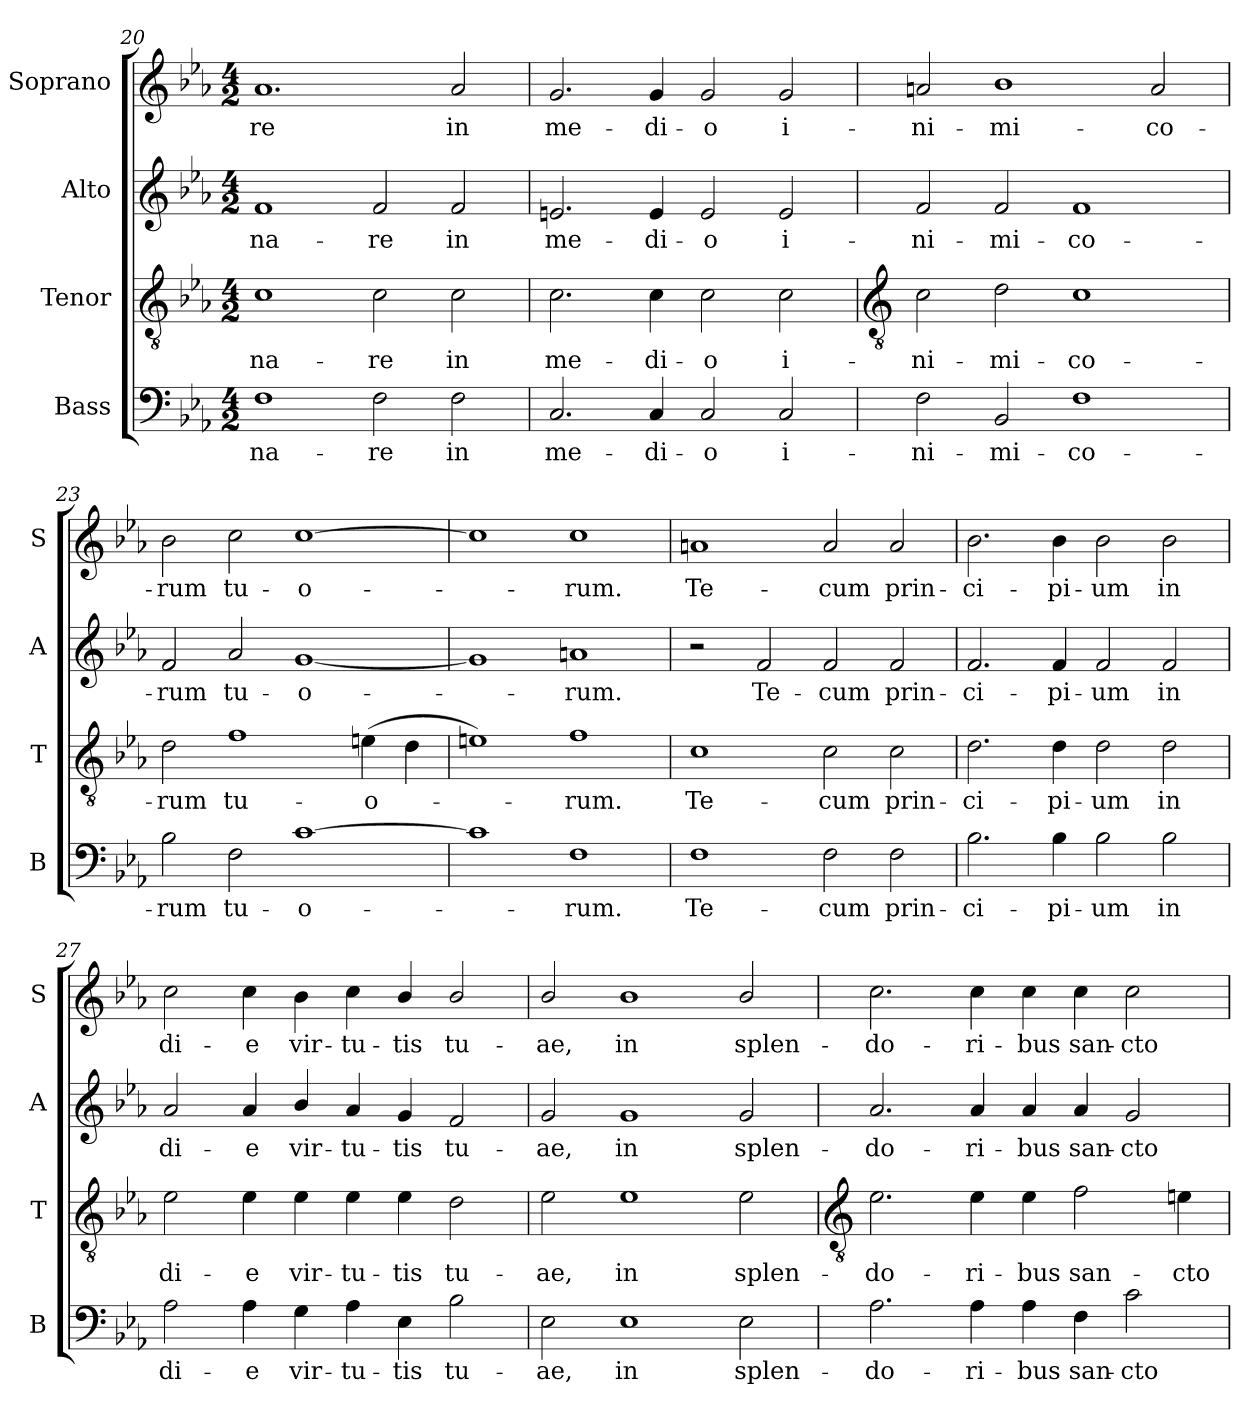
**kern	**text	**kern	**text	**kern	**text	**kern	**text
*part4	*part4	*part3	*part3	*part2	*part2	*part1	*part1
*staff4	*staff4	*staff3	*staff3	*staff2	*staff2	*staff1	*staff1
*I"Bass	*	*I"Tenor	*	*I"Alto	*	*I"Soprano	*
*I'B	*	*I'T	*	*I'A	*	*I'S	*
*clefF4	*	*clefGv2	*	*clefG2	*	*clefG2	*
*k[b-e-a-]	*	*k[b-e-a-]	*	*k[b-e-a-]	*	*k[b-e-a-]	*
*E-:	*	*E-:	*	*E-:	*	*E-:	*
*M4/2	*	*M4/2	*	*M4/2	*	*M4/2	*
=20	=20	=20	=20	=20	=20	=20	=20
!	!LO:LY:b	!	!LO:LY:b	!	!LO:LY:b	!	!LO:LY:b
1F	-na-	1c	-na-	1f	-na-	1.a-	-re
!	!LO:LY:b	!	!LO:LY:b	!	!LO:LY:b	!	!
2F	-re	2c	-re	2f	-re	.	.
!	!LO:LY:b	!	!LO:LY:b	!	!LO:LY:b	!	!LO:LY:b
2F	in	2c	in	2f	in	2a-	in
=21	=21	=21	=21	=21	=21	=21	=21
!	!LO:LY:b	!	!LO:LY:b	!	!LO:LY:b	!	!LO:LY:b
2.C	me-	2.c	me-	2.en	me-	2.g	me-
!	!LO:LY:b	!	!LO:LY:b	!	!LO:LY:b	!	!LO:LY:b
4C	-di-	4c	-di-	4e	-di-	4g	-di-
!	!LO:LY:b	!	!LO:LY:b	!	!LO:LY:b	!	!LO:LY:b
2C	-o	2c	-o	2e	-o	2g	-o
!	!LO:LY:b	!	!LO:LY:b	!	!LO:LY:b	!	!LO:LY:b
2C	i-	2c	i-	2e	i-	2g	i-
!!LO:LB:g=z
=22	=22	=22	=22	=22	=22	=22	=22
*	*	*clefGv2	*	*	*	*	*
!	!LO:LY:b	!	!LO:LY:b	!	!LO:LY:b	!	!LO:LY:b
2F	-ni-	2c	-ni-	2f	-ni-	2an	-ni-
!	!LO:LY:b	!	!LO:LY:b	!	!LO:LY:b	!	!LO:LY:b
2BB-	-mi-	2d	-mi-	2f	-mi-	1b-	-mi-
!	!LO:LY:b	!	!LO:LY:b	!	!LO:LY:b	!	!
1F	-co-	1c	-co-	1f	-co-	.	.
!	!	!	!	!	!	!	!LO:LY:b
.	.	.	.	.	.	2a	-co-
=23	=23	=23	=23	=23	=23	=23	=23
!	!LO:LY:b	!	!LO:LY:b	!	!LO:LY:b	!	!LO:LY:b
2B-	-rum	2d	-rum	2f	-rum	2b-	-rum
!	!LO:LY:b	!	!LO:LY:b	!	!LO:LY:b	!	!LO:LY:b
2F	tu-	1f	tu-	2a-	tu-	2cc	tu-
!	!LO:LY:b	!	!	!	!LO:LY:b	!	!LO:LY:b
[1c	-o-	.	.	[1g	-o-	[1cc	-o-
!	!	!	!LO:LY:b	!	!	!	!
.	.	(>4en	-o-	.	.	.	.
.	.	4d	.	.	.	.	.
=24	=24	=24	=24	=24	=24	=24	=24
1c]	.	1en)	.	1g]	.	1cc]	.
!	!LO:LY:b	!	!LO:LY:b	!	!LO:LY:b	!	!LO:LY:b
1F	rum.	1f	rum.	1an	rum.	1cc	rum.
=25	=25	=25	=25	=25	=25	=25	=25
!	!LO:LY:b	!	!LO:LY:b	!	!	!	!LO:LY:b
1F	Te-	1c	Te-	2r	.	1an	Te-
!	!	!	!	!	!LO:LY:b	!	!
.	.	.	.	2f	Te-	.	.
!	!LO:LY:b	!	!LO:LY:b	!	!LO:LY:b	!	!LO:LY:b
2F	-cum	2c	-cum	2f	-cum	2a	-cum
!	!LO:LY:b	!	!LO:LY:b	!	!LO:LY:b	!	!LO:LY:b
2F	prin-	2c	prin-	2f	prin-	2a	prin-
=26	=26	=26	=26	=26	=26	=26	=26
!	!LO:LY:b	!	!LO:LY:b	!	!LO:LY:b	!	!LO:LY:b
2.B-	-ci-	2.d	-ci-	2.f	-ci-	2.b-	-ci-
!	!LO:LY:b	!	!LO:LY:b	!	!LO:LY:b	!	!LO:LY:b
4B-	-pi-	4d	-pi-	4f	-pi-	4b-	-pi-
!	!LO:LY:b	!	!LO:LY:b	!	!LO:LY:b	!	!LO:LY:b
2B-	-um	2d	-um	2f	-um	2b-	-um
!	!LO:LY:b	!	!LO:LY:b	!	!LO:LY:b	!	!LO:LY:b
2B-	in	2d	in	2f	in	2b-	in
=27	=27	=27	=27	=27	=27	=27	=27
!	!LO:LY:b	!	!LO:LY:b	!	!LO:LY:b	!	!LO:LY:b
2A-	di-	2e-	di-	2a-	di-	2cc	di-
!	!LO:LY:b	!	!LO:LY:b	!	!LO:LY:b	!	!LO:LY:b
4A-	-e	4e-	-e	4a-	-e	4cc	-e
!	!LO:LY:b	!	!LO:LY:b	!	!LO:LY:b	!	!LO:LY:b
4G	vir-	4e-	vir-	4b-/	vir-	4b-	vir-
!	!LO:LY:b	!	!LO:LY:b	!	!LO:LY:b	!	!LO:LY:b
4A-	-tu-	4e-	-tu-	4a-	-tu-	4cc	-tu-
!	!LO:LY:b	!	!LO:LY:b	!	!LO:LY:b	!	!LO:LY:b
4E-	-tis	4e-	-tis	4g	-tis	4b-/	-tis
!	!LO:LY:b	!	!LO:LY:b	!	!LO:LY:b	!	!LO:LY:b
2B-	tu-	2d	tu-	2f	tu-	2b-/	tu-
=28	=28	=28	=28	=28	=28	=28	=28
!	!LO:LY:b	!	!LO:LY:b	!	!LO:LY:b	!	!LO:LY:b
2E-	-ae,	2e-	-ae,	2g	-ae,	2b-/	-ae,
!	!LO:LY:b	!	!LO:LY:b	!	!LO:LY:b	!	!LO:LY:b
1E-	in	1e-	in	1g	in	1b-	in
!	!LO:LY:b	!	!LO:LY:b	!	!LO:LY:b	!	!LO:LY:b
2E-	splen-	2e-	splen-	2g	splen-	2b-/	splen-
!!LO:LB:g=z
=29	=29	=29	=29	=29	=29	=29	=29
*	*	*clefGv2	*	*	*	*	*
!	!LO:LY:b	!	!LO:LY:b	!	!LO:LY:b	!	!LO:LY:b
2.A-	-do-	2.e-	-do-	2.a-	-do-	2.cc	-do-
!	!LO:LY:b	!	!LO:LY:b	!	!LO:LY:b	!	!LO:LY:b
4A-	-ri-	4e-	-ri-	4a-	-ri-	4cc	-ri-
!	!LO:LY:b	!	!LO:LY:b	!	!LO:LY:b	!	!LO:LY:b
4A-	-bus	4e-	-bus	4a-	-bus	4cc	-bus
!	!LO:LY:b	!	!LO:LY:b	!	!LO:LY:b	!	!LO:LY:b
4F	san-	2f	san-	4a-	san-	4cc	san-
!	!LO:LY:b	!	!	!	!LO:LY:b	!	!LO:LY:b
2c	-cto-	.	.	2g	-cto-	2cc	-cto-
!	!	!	!LO:LY:b	!	!	!	!
.	.	4en	-cto-	.	.	.	.
=	=	=	=	=	=	=	=
*-	*-	*-	*-	*-	*-	*-	*-
